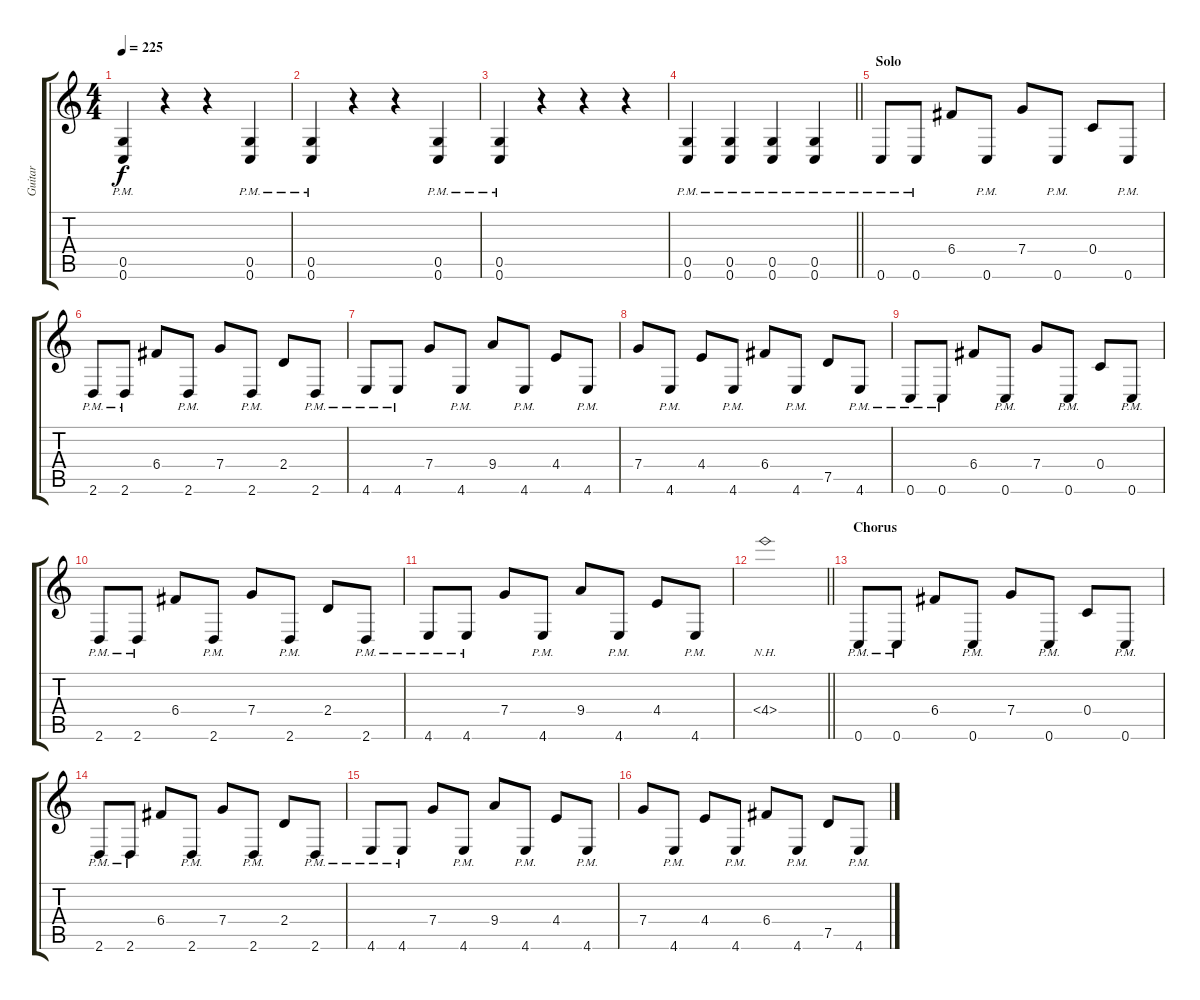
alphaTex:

\track ("Guitar" "Guitar") {instrument distortionguitar}
\staff {score tabs}
\tuning (D4 A3 F3 C3 G2 C2) {hide}
\ts (4 4)
\tempo 225
\clef g2
\ks c
(0.5{pm} 0.6).4{dy f} r.4 r.4 (0.5{pm} 0.6{pm}).4 |
(0.5{pm} 0.6).4 r.4 r.4 (0.5{pm} 0.6{pm}).4 |
(0.5{pm} 0.6{pm}).4 r.4 r.4 r.4 |
\barLineRight lightlight
(0.5{pm} 0.6{pm}).4 (0.5{pm} 0.6{pm}).4 (0.5{pm} 0.6{pm}).4 (0.5{pm} 0.6{pm}).4 |
\section ("" "Solo")
0.6{pm}.8 0.6{pm}.8 6.4.8 0.6{pm}.8 7.4.8 0.6{pm}.8 0.4.8 0.6{pm}.8 |
2.6{pm}.8 2.6{pm}.8 6.4.8 2.6{pm}.8 7.4.8 2.6{pm}.8 2.4.8 2.6{pm}.8 |
4.6{pm}.8 4.6{pm}.8 7.4.8 4.6{pm}.8 9.4.8 4.6{pm}.8 4.4.8 4.6{pm}.8 |
7.4.8 4.6{pm}.8 4.4.8 4.6{pm}.8 6.4.8 4.6{pm}.8 7.5.8 4.6{pm}.8 |
0.6{pm}.8 0.6{pm}.8 6.4.8 0.6{pm}.8 7.4.8 0.6{pm}.8 0.4.8 0.6{pm}.8 |
2.6{pm}.8 2.6{pm}.8 6.4.8 2.6{pm}.8 7.4.8 2.6{pm}.8 2.4.8 2.6{pm}.8 |
4.6{pm}.8 4.6{pm}.8 7.4.8 4.6{pm}.8 9.4.8 4.6{pm}.8 4.4.8 4.6{pm}.8 |
\barLineRight lightlight
4.4{nh}.1 |
\section ("" "Chorus")
0.6{pm}.8 0.6{pm}.8 6.4.8 0.6{pm}.8 7.4.8 0.6{pm}.8 0.4.8 0.6{pm}.8 |
2.6{pm}.8 2.6{pm}.8 6.4.8 2.6{pm}.8 7.4.8 2.6{pm}.8 2.4.8 2.6{pm}.8 |
4.6{pm}.8 4.6{pm}.8 7.4.8 4.6{pm}.8 9.4.8 4.6{pm}.8 4.4.8 4.6{pm}.8 |
7.4.8 4.6{pm}.8 4.4.8 4.6{pm}.8 6.4.8 4.6{pm}.8 7.5.8 4.6{pm}.8
